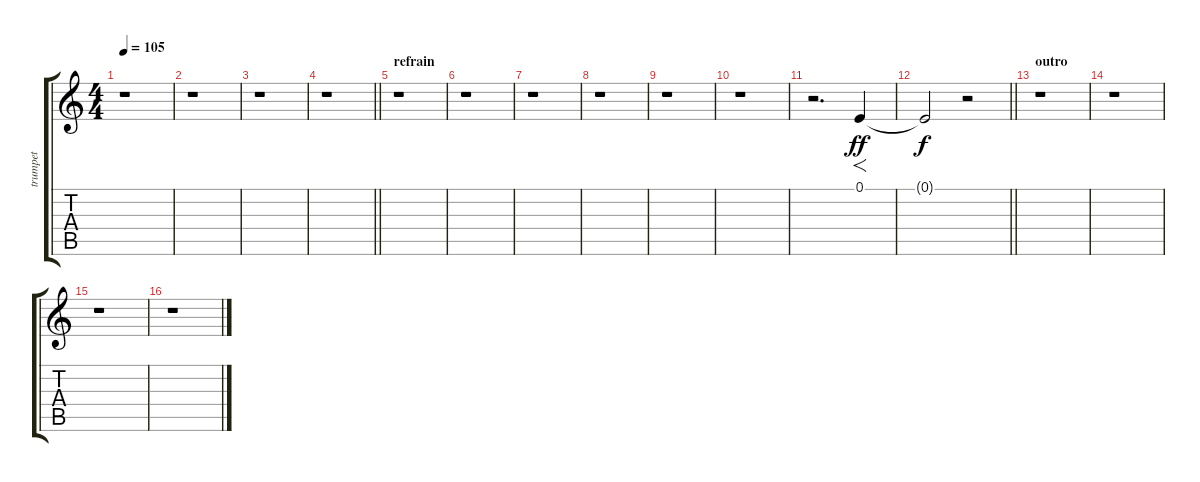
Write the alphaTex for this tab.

\track ("trumpet" "trumpet") {instrument trumpet}
\staff {score tabs}
\tuning (E4 B3 G3 D3 A2 E2) {hide}
\ts (4 4)
\tempo 105
\clef g2
\ks c
r.1{dy f} |
r.1 |
r.1 |
\barLineRight lightlight
r.1 |
\section ("" "refrain")
r.1 |
r.1 |
r.1 |
r.1 |
r.1 |
r.1 |
r.2{d} 0.1.4{f dy ff} |
\barLineRight lightlight
0.1{t}.2{dy f} r.2 |
\section ("" "outro")
r.1 |
r.1 |
r.1 |
r.1
